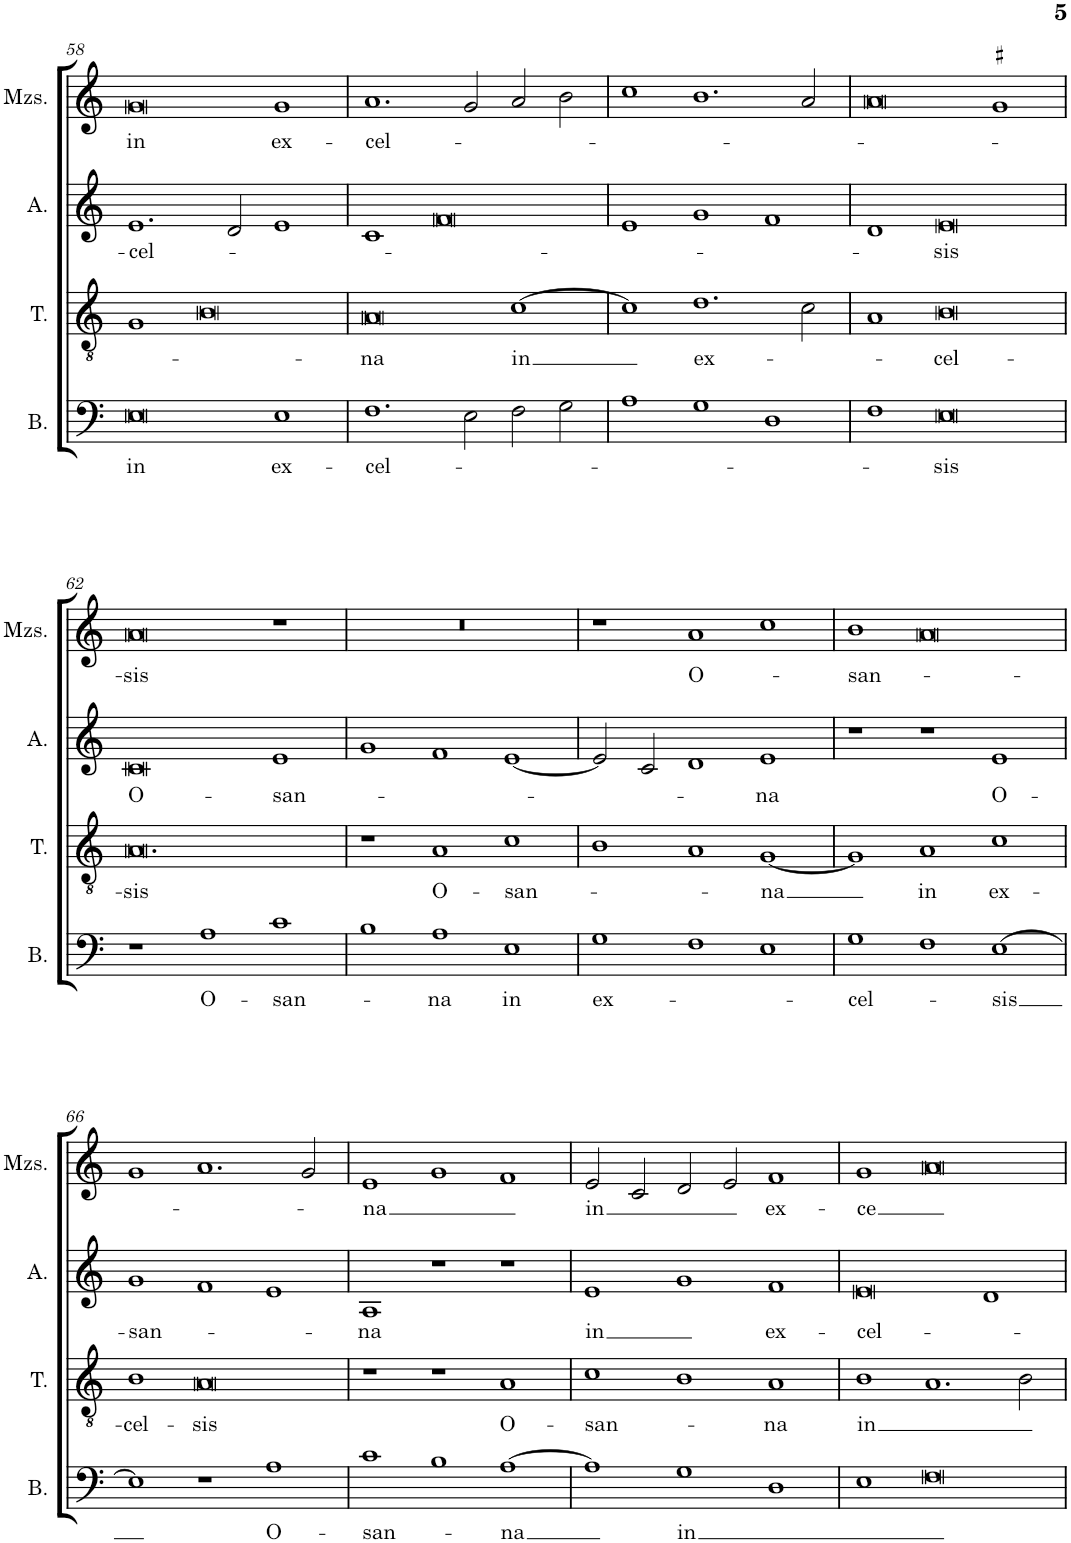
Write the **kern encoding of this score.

**kern	**text	**kern	**text	**kern	**text	**kern	**text
*part4	*part4	*part3	*part3	*part2	*part2	*part1	*part1
*staff4	*staff4	*staff3	*staff3	*staff2	*staff2	*staff1	*staff1
*I"Bass	*	*I"Tenor	*	*I"Alto	*	*I"Mezzo-soprano	*
*I'B.	*	*I'T.	*	*I'A.	*	*I'Mzs.	*
!!LO:PB:g=z
*clefF4	*	*clefGv2	*	*clefG2	*	*clefG2	*
*k[]	*	*k[]	*	*k[]	*	*k[]	*
*M3/1	*	*M3/1	*	*M3/1	*	*M3/1	*
=58	=58	=58	=58	=58	=58	=58	=58
!	!LO:LY:b	!	!	!	!LO:LY:b	!	!LO:LY:b
0E	in	1G	.	1.e	-cel-	0g	in
.	.	0B	.	.	.	.	.
.	.	.	.	2d/	.	.	.
!	!LO:LY:b	!	!	!	!	!	!LO:LY:b
1E	ex-	.	.	1e	.	1g	ex-
=59	=59	=59	=59	=59	=59	=59	=59
!	!LO:LY:b	!	!LO:LY:b	!	!	!	!LO:LY:b
1.F	-cel-	0A	-na	1c	.	1.a	-cel-
.	.	.	.	0f	.	.	.
2E\	.	.	.	.	.	2g/	.
!	!	!	!LO:LY:b	!	!	!	!
2F\	.	[1c	in	.	.	2a/	.
2G\	.	.	.	.	.	2b\	.
=60	=60	=60	=60	=60	=60	=60	=60
1A	.	1c]	.	1e	.	1cc	.
!	!	!	!LO:LY:b	!	!	!	!
1G	.	1.d	ex-	1g	.	1.b	.
1D	.	.	.	1f	.	.	.
.	.	2c\	.	.	.	2a/	.
=61	=61	=61	=61	=61	=61	=61	=61
1F	.	1A	.	1d	.	0a	.
!	!LO:LY:b	!	!LO:LY:b	!	!LO:LY:b	!	!
0E	-sis	0B	-cel-	0e	-sis	.	.
.	.	.	.	.	.	1g#X	.
!!LO:LB:g=z
=62	=62	=62	=62	=62	=62	=62	=62
!	!	!	!LO:LY:b	!	!LO:LY:b	!	!LO:LY:b
1r	.	0.A	-sis	0c	O-	0a	-sis
!	!LO:LY:b	!	!	!	!	!	!
1A	O-	.	.	.	.	.	.
!	!LO:LY:b	!	!	!	!LO:LY:b	!	!
1c	-san-	.	.	1e	-san-	1r	.
=63	=63	=63	=63	=63	=63	=63	=63
1B	.	1r	.	1g	.	0.r	.
!	!LO:LY:b	!	!LO:LY:b	!	!	!	!
1A	-na	1A	O-	1f	.	.	.
!	!LO:LY:b	!	!LO:LY:b	!	!	!	!
1E	in	1c	-san-	[1e	.	.	.
=64	=64	=64	=64	=64	=64	=64	=64
!	!LO:LY:b	!	!	!	!	!	!
1G	ex-	1B	.	2e/]	.	1r	.
.	.	.	.	2c/	.	.	.
!	!	!	!	!	!	!	!LO:LY:b
1F	.	1A	.	1d	.	1a	O-
!	!	!	!LO:LY:b	!	!LO:LY:b	!	!
1E	.	[1G	-na	1e	-na	1cc	.
=65	=65	=65	=65	=65	=65	=65	=65
!	!LO:LY:b	!	!	!	!	!	!LO:LY:b
1G	-cel-	1G]	.	1r	.	1b	-san-
!	!	!	!LO:LY:b	!	!	!	!
1F	.	1A	in	1r	.	0a	.
!	!LO:LY:b	!	!LO:LY:b	!	!LO:LY:b	!	!
[1E	-sis	1c	ex-	1e	O-	.	.
!!LO:LB:g=z
=66	=66	=66	=66	=66	=66	=66	=66
!	!	!	!LO:LY:b	!	!LO:LY:b	!	!
1E]	.	1B	-cel-	1g	-san-	1g	.
!	!	!	!LO:LY:b	!	!	!	!
1r	.	0A	-sis	1f	.	1.a	.
!	!LO:LY:b	!	!	!	!	!	!
1A	O-	.	.	1e	.	.	.
.	.	.	.	.	.	2g/	.
=67	=67	=67	=67	=67	=67	=67	=67
!	!LO:LY:b	!	!	!	!LO:LY:b	!	!LO:LY:b
1c	-san-	1r	.	1A	-na	1e	-na
1B	.	1r	.	1r	.	1g	.
!	!LO:LY:b	!	!LO:LY:b	!	!	!	!
[1A	-na	1A	O-	1r	.	1f	.
=68	=68	=68	=68	=68	=68	=68	=68
!	!	!	!LO:LY:b	!	!LO:LY:b	!	!LO:LY:b
1A]	.	1c	-san-	1e	in	2e/	in
.	.	.	.	.	.	2c/	.
!	!LO:LY:b	!	!	!	!	!	!
1G	in	1B	.	1g	.	2d/	.
.	.	.	.	.	.	2e/	.
!	!	!	!LO:LY:b	!	!LO:LY:b	!	!LO:LY:b
1D	.	1A	-na	1f	ex-	1f	ex-
=69	=69	=69	=69	=69	=69	=69	=69
!	!	!	!LO:LY:b	!	!LO:LY:b	!	!LO:LY:b
1E	.	1B	in	0e	-cel-	1g	-ce
0F	.	1.A	.	.	.	0a	.
.	.	.	.	1d	.	.	.
.	.	2B\	.	.	.	.	.
=	=	=	=	=	=	=	=
*-	*-	*-	*-	*-	*-	*-	*-
